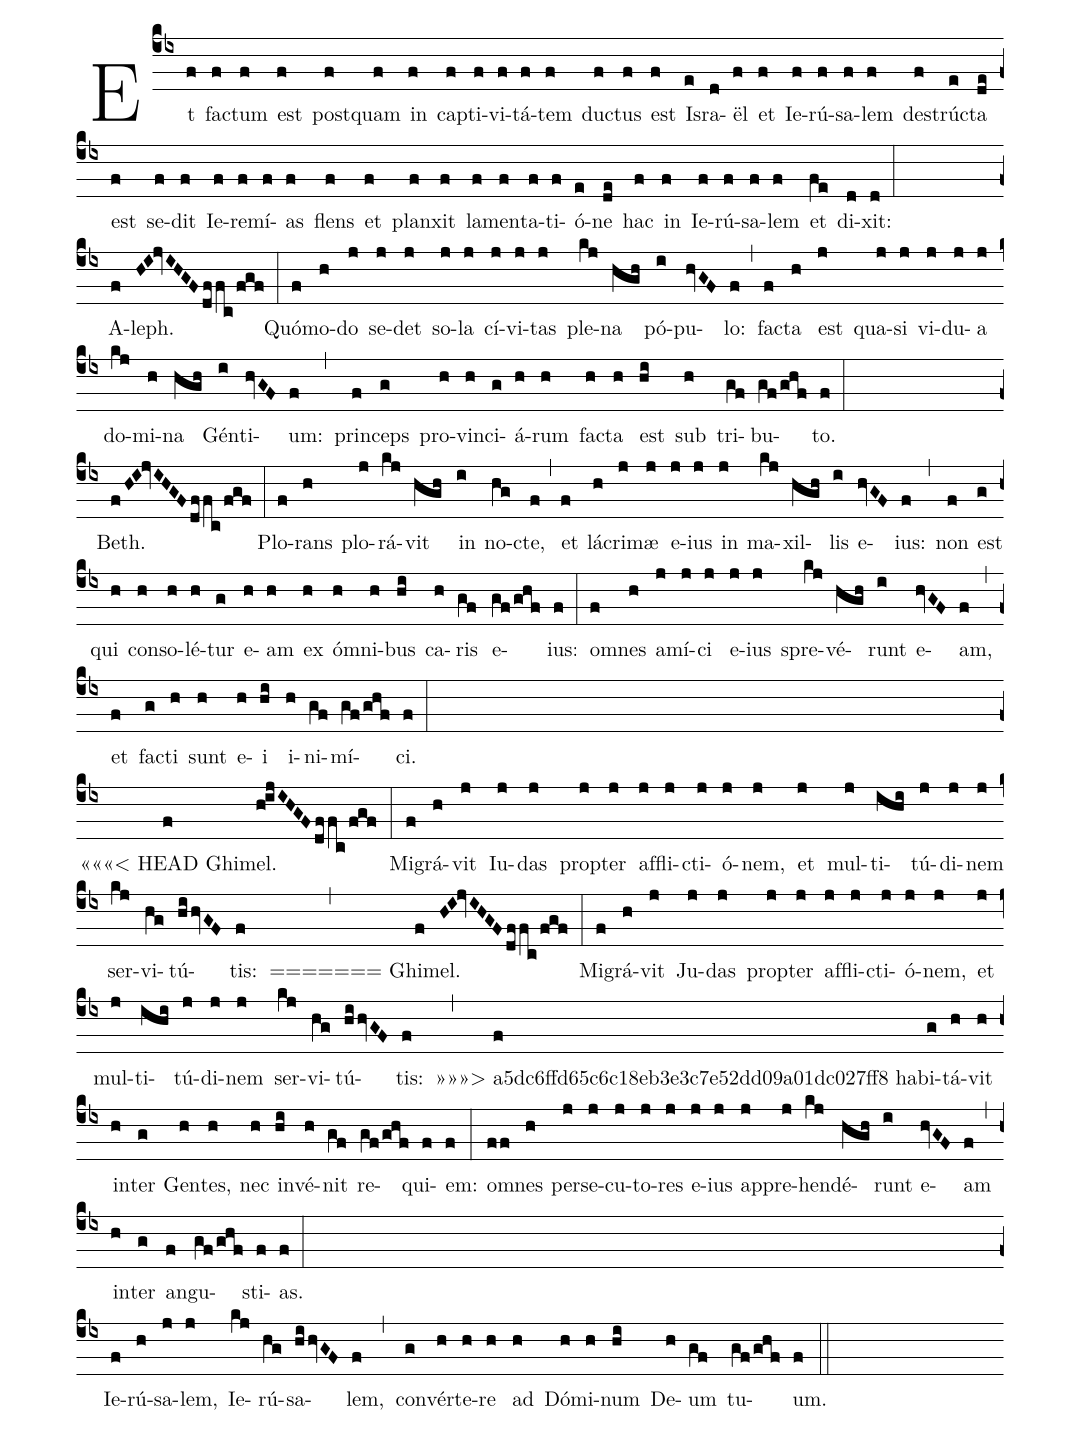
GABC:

%%
(cb4)
Et(f) fa(f)ctum(f) est(f) pos(f)tquam(f) in(f) cap(f)ti(f)vi(f)tá(f)tem(f) du(f)ctus(f) est(f) Is(e)ra(d)ël(f) et(f) Ie(f)rú(f)sa(f)lem(f) de(f)strú(e)cta(de) est(f) se(f)dit(f) Ie(f)re(f)mí(f)as(f) flens(f)
et(f) plan(f)xit(f) la(f)men(f)ta(f)ti(f)ó(e)ne(de) hac(f) in(f) Ie(f)rú(f)sa(f)lem(f) et(fe) di(d)xit:(d) (:Z)

A(f)leph.(HI!jvIHGF/df/fc/fgf) (:)
Quó(f)mo(h)do(j) se(j)det(j) so(j)la(j) cí(j)vi(j)tas(j) ple(kj)na(hgh) pó(i)pu(hvGF)lo:(f) (,)
fa(f)cta(h) est(j) qua(j)si(j) vi(j)du(j)a(j) do(kj)mi(h)na(hgh) Gén(i)ti(hvGF)um:(f) (,)
prin(f)ceps(g) pro(h)vin(h)ci(g)á(h)rum(h) fa(h)cta(h) est(hi) sub(h) tri(gf)bu(gf/ghf)to.(f) (:Z)

Beth.(f/HI!jvIHGF/df/fc/fgf) (:)
Plo(f)rans(h) plo(j)rá(kj)vit(hgh) in(i) no(hg)cte,(f) (,)
et(f) lá(h)cri(j)mæ(j) e(j)ius(j) in(j) ma(kj)xil(hgh)lis(i) e(hvGF)ius:(f) (,)
non(f) est(g) qui(h) con(h)so(h)lé(h)tur(g) e(h)am(h) ex(h) óm(h)ni(h)bus(hi) ca(h)ris(gf) e(gf/ghf)ius:(f) (:)
om(f)nes(h) a(j)mí(j)ci(j) e(j)ius(j) spre(kj)vé(hgh)runt(i) e(hvGF)am,(f) (,)
et(f) fa(g)cti(h) sunt(h) e(h)i(hi) i(h)ni(gf)mí(gf/ghf)ci.(f) (:Z)

<<<<<<< HEAD
Ghi(f)mel.(hijIHGF/df/fc/fgf) (:)
Mi(f)grá(h)vit(j) Iu(j)das(j) prop(j)ter(j) af(j)fli(j)cti(j)ó(j)nem,(j) et(j) mul(j)ti(ihi)tú(j)di(j)nem(j) ser(kj)vi(hg)tú(hi/hvGF)tis:(f) (,)
=======
Ghi(f)mel.(HI!jvIHGF/df/fc/fgf) (:)
Mi(f)grá(h)vit(j) Ju(j)das(j) prop(j)ter(j) af(j)fli(j)cti(j)ó(j)nem,(j) et(j) mul(j)ti(ihi)tú(j)di(j)nem(j) ser(kj)vi(hg)tú(hi/hvGF)tis:(f) (,)
>>>>>>> a5dc6ffd65c6c18eb3e3c7e52dd09a01dc027ff8
ha(f)bi(g)tá(h)vit(h) in(h)ter(g) Gen(h)tes,(h) nec(h) in(hi)vé(h)nit(gf) re(gf/ghf)qui(f)em:(f) (:)
om(ff)nes(h) per(j)se(j)cu(j)to(j)res(j) e(j)ius(j) ap(j)pre(j)hen(kj)dé(hgh)runt(i) e(hvGF)am(f) (,)
in(h)ter(g) an(f)gu(gf/ghf)sti(f)as.(f) (:Z)

Ie(f)rú(h)sa(j)lem,(j) Ie(kj)rú(hg)sa(hi-hvGF)lem,(f) (,)
con(g)vér(h)te(h)re(h) ad(h) Dó(h)mi(h)num(hi) De(h)um(gf) tu(gf/ghf)um.(f) (::)
